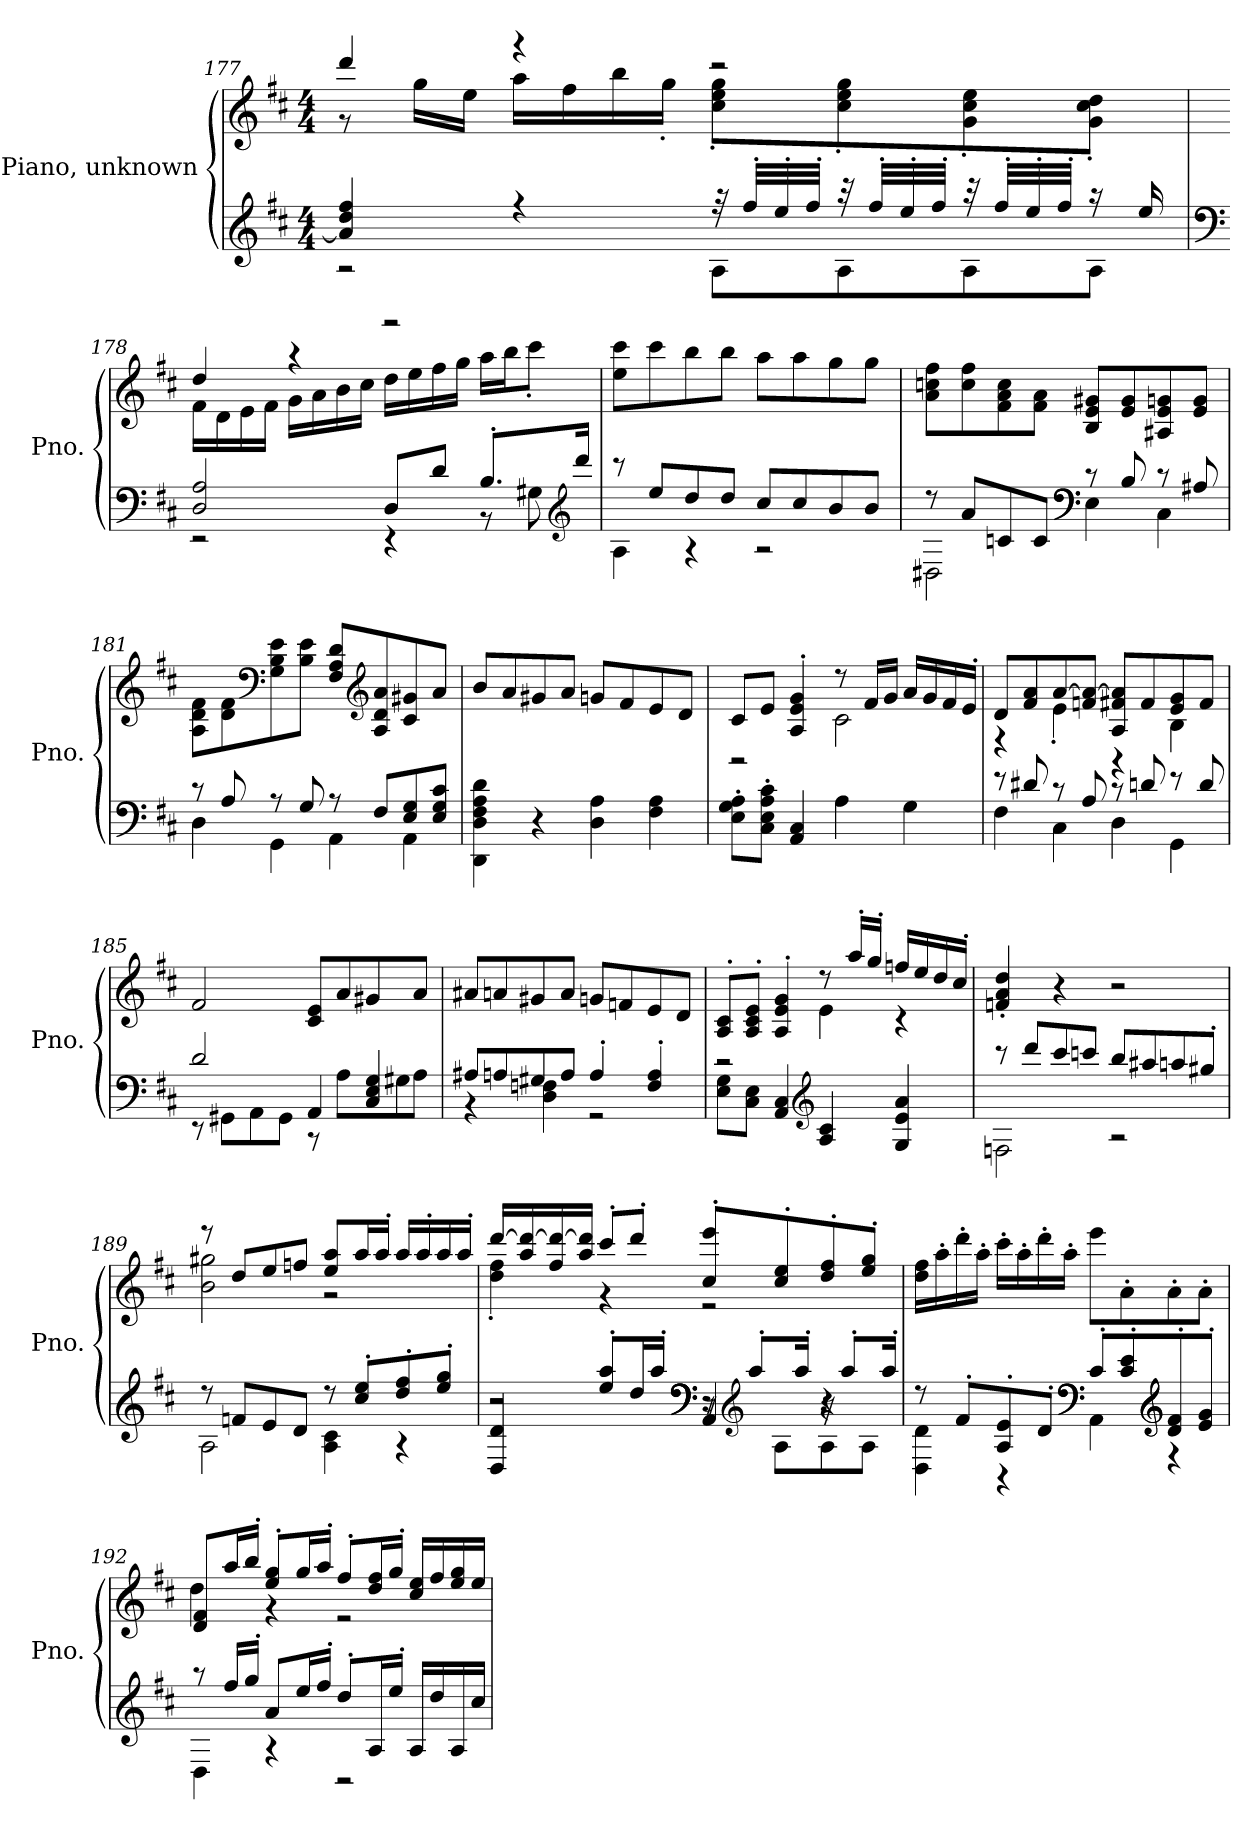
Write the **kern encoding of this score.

**kern	**kern
*part1	*part1
*staff2	*staff1
*I"Piano, unknown	*
*I'Pno.	*
*clefG2	*clefG2
*k[f#c#]	*k[f#c#]
*M4/4	*M4/4
=177	=177
*^	*^
4a/] 4dd/ 4ff#/	2r	4ddd/	8r
.	.	.	16gg\LL
.	.	.	16ee\JJ
4r	.	4r	16aa\LL
.	.	.	16ff#\
.	.	.	16bb\
.	.	.	16gg'\JJ
32r	8A\L	2r	8cc#\' 8ee\' 8gg\'L
32ff#'/LLL	.	.	.
32ee'/	.	.	.
32ff#'/JJJ	.	.	.
32r	8A\	.	8cc#\' 8ee\' 8gg\'
32ff#'/LLL	.	.	.
32ee'/	.	.	.
32ff#'/JJJ	.	.	.
32r	8A\	.	8g\' 8cc#\' 8ee\'
32ff#'/LLL	.	.	.
32ee'/	.	.	.
32ff#'/JJJ	.	.	.
16r	8A\J	.	8g\' 8cc#\' 8dd\'J
16ee/	.	.	.
!!LO:LB:g=z	!!
=178	=178	=178	=178
*clefF4	*	*	*
2D/ 2A/	2r	4dd/	16f#\LL
.	.	.	16d\
.	.	.	16e\
.	.	.	16f#\JJ
.	.	4r	16g\LL
.	.	.	16a\
.	.	.	16b\
.	.	.	16cc#\JJ
8D/L	4r	2r	16dd\LL
.	.	.	16ee\
8d/J	.	.	16ff#\
.	.	.	16gg\JJ
8.B'/L	8r	.	16aa\LL
.	.	.	16bb\J
.	8G#X\	.	8ccc#'\J
*clefG2	*	*	*
16ddd/Jk	.	.	.
*	*	*v	*v
=179	=179	=179
8r	4A\	8ee\ 8ccc#\L
8ee/L	.	8ccc#\
8dd/	4r	8bb\
8dd/J	.	8bb\J
8cc#/L	2r	8aa\L
8cc#/	.	8aa\
8b/	.	8gg\
8b/J	.	8gg\J
=180	=180	=180
8r	2D#X\	8a\ 8ccn\ 8ff#\L
8a/L	.	8cc\ 8ff#\
8cn/	.	8f#\ 8a\ 8cc\
8c/J	.	8f#\ 8a\J
*clefF4	*	*
8r	4E\	8B/ 8e/ 8g#X/L
8B/	.	8e/ 8g#/
8r	4C#\	8A#X/ 8e/ 8gn/
8A#X/	.	8e/ 8g/J
!!LO:PB:g=z
=181	=181	=181
8r	4D\	8A\ 8d\ 8f#\L
8A/	.	8d\ 8f#\
*	*	*clefF4
8r	4GG\	8G\ 8B\ 8e\
8G/	.	8B\ 8e\J
8r	4AA\	8F#/ 8A/ 8d/L
*	*	*clefG2
8F#/L	.	8A/ 8d/ 8a/
8E/ 8G/	4AA\	8c#/ 8g#X/
8E/ 8G/ 8c#/J	.	8a/J
*v	*v	*
=182	=182
4DD\ 4D\ 4F#\ 4A\ 4d\	8b/L
.	8a/
4r	8g#X/
.	8a/J
4D\ 4A\	8gn/L
.	8f#/
4F#\ 4A\	8e/
.	8d/J
=183	=183
*	*^
8E\' 8G\' 8A\'L	8c#/L	2r
8C#\' 8E\' 8A\' 8c#\'J	8e/J	.
4AA/ 4C#/	4A/' 4e/' 4g/'	.
4A\	8r	2c#\
.	16f#/LL	.
.	16g/JJ	.
4G\	16a/LL	.
.	16g/	.
.	16f#/	.
.	16e'/JJ	.
!!LO:LB:g=z	!!
=184	=184	=184
*^	*	*
8r	4F#\	8d/L	4r
8d#X/	.	8f#/ 8a/	.
8r	4C#\	[8a/	4e'\
8A/	.	8fn/ 8a/_J	.
8r	4D\	8A/ 8f#X/ 8a/]L	4r
8dn/	.	8f#/	.
8r	4GG\	8e/ 8g/	4B\
8d/	.	8f#/J	.
*	*	*v	*v
=185	=185	=185
2d/	8r	2f#/
.	8GG#X\L	.
.	8AA\	.
.	8GG#\J	.
4AA/	8r	8c#/ 8e/L
.	8A\L	8a/
4C#/ 4E/ 4G/	8G#X\	8g#X/
.	8A\J	8a/J
=186	=186	=186
8A#X/L	4r	8a#X/L
8An/	.	8an/
8G#X/	4D\ 4Fn\	8g#X/
8A/J	.	8a/J
4A'/	2r	8gn/L
.	.	8fn/
4F/' 4A/'	.	8e/
.	.	8d/J
*v	*v	*
!!LO:LB:g=z
=187	=187
*	*^
8E\ 8G\L	8A/' 8c#/'L	2r
8C#\ 8E\J	8A/' 8c#/' 8e/'J	.
4AA/ 4C#/	4A/' 4e/' 4g/'	.
*clefG2	*	*
4A/ 4c#/	8r	4e\
.	16aa'/LL	.
.	16gg'/JJ	.
4G/ 4e/ 4a/	16ffn/LL	4r
.	16ee/	.
.	16dd/	.
.	16cc#'/JJ	.
*	*v	*v
=188	=188
*^	*
8r	2Fn\	4fn/' 4a/' 4dd/'
8ddd/L	.	.
8ccc#/	.	4r
8cccn/J	.	.
8bb/L	2r	2r
8aa#X/	.	.
8aan/	.	.
8gg#X'/J	.	.
=189	=189	=189
*	*	*^
8r	2A\	8r	2b\ 2gg#X\
8fn/L	.	8dd/L	.
8e/	.	8ee/	.
8d/J	.	8ffn/J	.
8r	4A\ 4c#\	8ee/ 8aa/L	2r
8cc#/' 8ee/'L	.	16aa/L	.
.	.	16aa'/JJ	.
8dd/' 8ff#/'	4r	16aa/LL	.
.	.	16aa'/	.
8ee/' 8gg/'J	.	16aa/	.
.	.	16aa'/JJ	.
!!LO:LB:g=z	!!
=190	=190	=190	=190
*	*^	*	*
4D/ 4d/	2r	2r	[16ddd/LL	4dd\' 4ff#\'
.	.	.	16aa/ 16ddd/_	.
.	.	.	16ff#/ 16ddd/_	.
.	.	.	16aa/ 16ddd/]JJ	.
8ee/' 8aa/'L	.	.	8ccc#'/L	4r
16dd/L	.	.	8ddd'/J	.
16aa'/JJ	.	.	.	.
*clefF4	*	*	*	*
16r	8r	4AA/	8cc#/' 8eee/'L	2r
*clefG2	*	*	*	*
8aa'/L	.	.	.	.
.	8A\L	.	8cc#/' 8ee/'	.
16aa'/Jk	.	.	.	.
16r	8A\	4r	8dd/' 8ff#/'	.
8aa'/L	.	.	.	.
.	8A\J	.	8ee/' 8gg/'J	.
16aa'/Jk	.	.	.	.
*	*v	*v	*	*
*	*	*v	*v
=191	=191	=191
8r	4D\ 4d\	16dd\ 16ff#\LL
.	.	16aa'\
8f#'/L	.	16ddd'\
.	.	16aa'\JJ
8A/' 8e/'	4r	16ccc#'\LL
.	.	16aa'\
8d'/J	.	16ddd'\
.	.	16aa'\JJ
*clefF4	*	*
8c#'/L	4AA\	8eee\L
8c#/' 8e/'	.	8a'\
*clefG2	*	*
8d/' 8f#/'	4r	8a'\
8e/' 8g/'J	.	8a'\J
!!LO:LB:g=z
=192	=192	=192
*	*	*^
8r	4D\	8d/ 8f#/L	4dd\
16ff#/LL	.	16aa/L	.
16gg'/JJ	.	16bb'/JJ	.
8a/L	4r	8ee/' 8gg/'L	4r
16ee/L	.	16gg/L	.
16ff#'/JJ	.	16aa'/JJ	.
8dd'/L	2r	8ff#'/L	2r
16A/L	.	16dd/ 16ff#/L	.
16ee'/JJ	.	16gg'/JJ	.
16A/LL	.	16cc#/ 16ee/LL	.
16dd/	.	16ff#/	.
16A/	.	16ee/ 16gg/	.
16cc#/JJ	.	16ee/JJ	.
*v	*v	*	*
*	*v	*v
=	=
*-	*-
